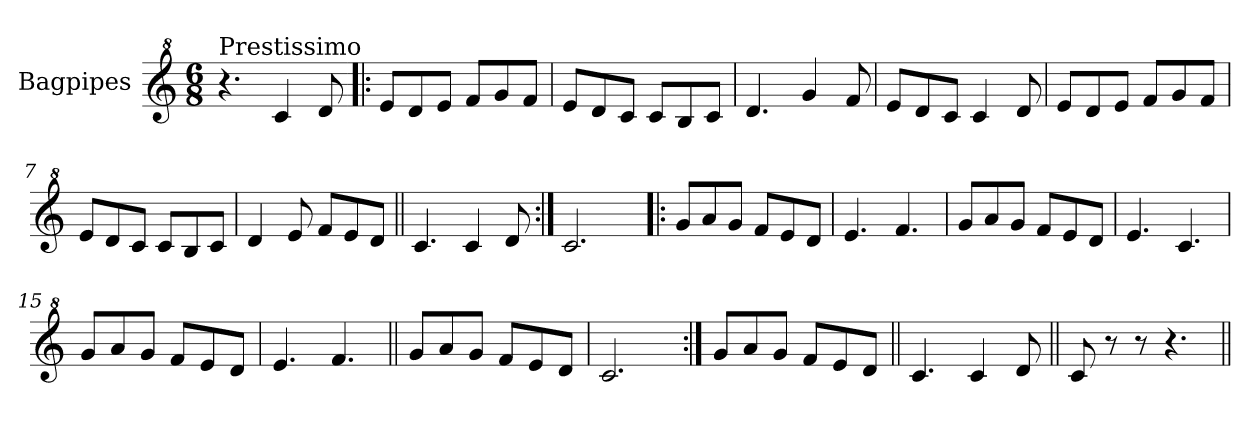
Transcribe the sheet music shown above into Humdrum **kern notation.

**kern
*part1
*staff1
*I"Bagpipes
*I'Bag
*clefG^2
*k[]
*C:
*M6/8
=1
!LO:TX:a:t=Prestissimo
4.r
4cc/
8dd/
=2!|:
8ee/L
8dd/
8ee/J
8ff/L
8gg/
8ff/J
=3
8ee/L
8dd/
8cc/J
8cc/L
8b/
8cc/J
=4
4.dd/
4gg/
8ff/
=5
8ee/L
8dd/
8cc/J
4cc/
8dd/
=6
8ee/L
8dd/
8ee/J
8ff/L
8gg/
8ff/J
=7
8ee/L
8dd/
8cc/J
8cc/L
8b/
8cc/J
=8
4dd/
8ee/
8ff/L
8ee/
8dd/J
!!LO:LB:g=z
=9||
4.cc/
4cc/
8dd/
=10:|!
2.cc/
=11!|:
8gg/L
8aa/
8gg/J
8ff/L
8ee/
8dd/J
=12
4.ee/
4.ff/
=13
8gg/L
8aa/
8gg/J
8ff/L
8ee/
8dd/J
=14
4.ee/
4.cc/
=15
8gg/L
8aa/
8gg/J
8ff/L
8ee/
8dd/J
=16
4.ee/
4.ff/
=17||
8gg/L
8aa/
8gg/J
8ff/L
8ee/
8dd/J
=18
2.cc/
!!LO:LB:g=z
=19:|!
8gg/L
8aa/
8gg/J
8ff/L
8ee/
8dd/J
=20||
4.cc/
4cc/
8dd/
=21||
8cc/
8r
8r
4.r
=||
*-
